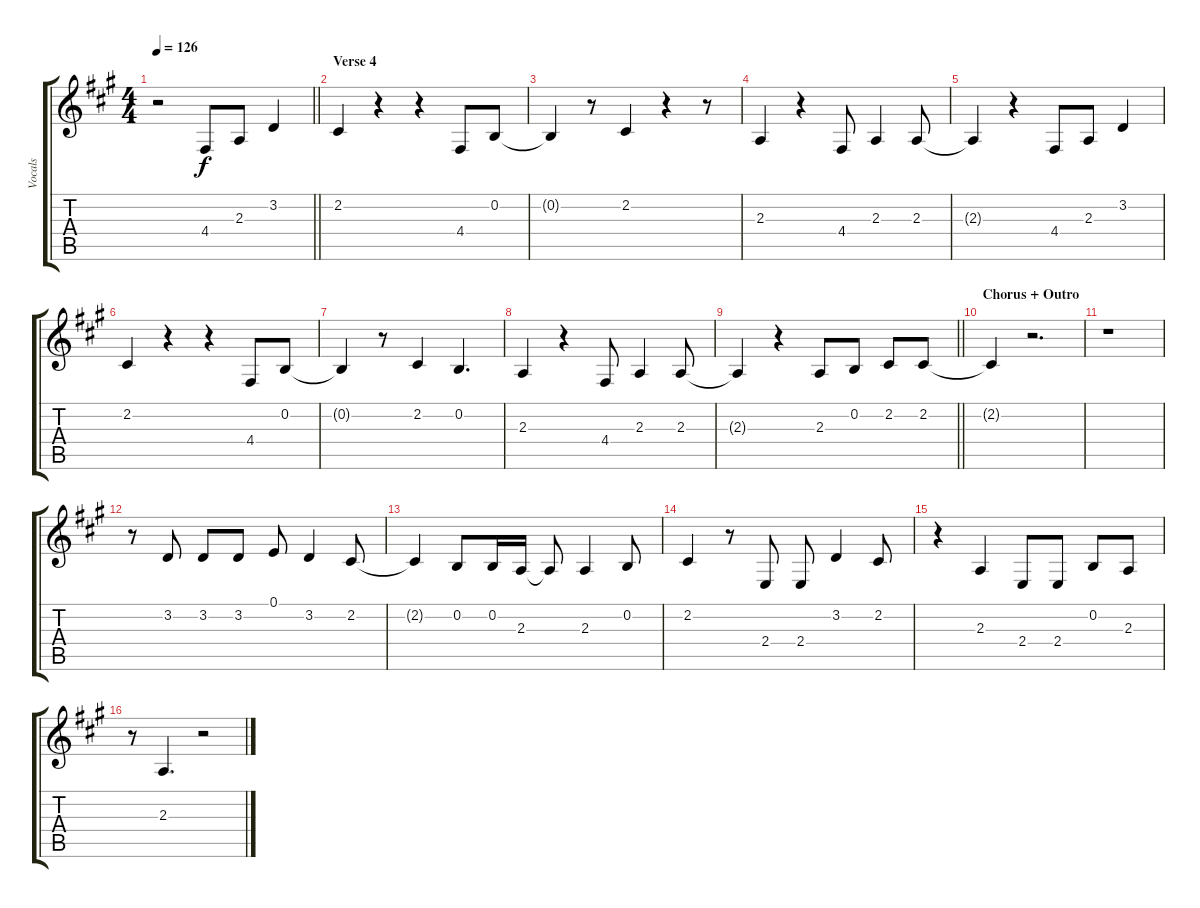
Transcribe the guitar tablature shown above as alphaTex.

\track ("Vocals" "Vocals") {instrument trumpet}
\staff {score tabs}
\tuning (E4 B3 G3 D3 A2 E2) {hide}
\ts (4 4)
\tempo 126
\clef g2
\barLineRight lightlight
\ks a
r.2{dy f} 4.4.8 2.3.8 3.2.4 |
\section ("" "Verse 4")
2.2.4 r.4 r.4 4.4.8 0.2.8 |
0.2{t}.4 r.8 2.2.4 r.4 r.8 |
2.3.4 r.4 4.4.8 2.3.4 2.3.8 |
2.3{t}.4 r.4 4.4.8 2.3.8 3.2.4 |
2.2.4 r.4 r.4 4.4.8 0.2.8 |
0.2{t}.4 r.8 2.2.4 0.2.4{d} |
2.3.4 r.4 4.4.8 2.3.4 2.3.8 |
\barLineRight lightlight
2.3{t}.4 r.4 2.3.8 0.2.8 2.2.8 2.2.8 |
\section ("" "Chorus + Outro")
2.2{t}.4 r.2{d} |
r.1 |
r.8 3.2.8 3.2.8 3.2.8 0.1.8 3.2.4 2.2.8 |
2.2{t}.4 0.2.8 0.2.16 2.3.16 2.3{t}.8 2.3.4 0.2.8 |
2.2.4 r.8 2.4.8 2.4.8 3.2.4 2.2.8 |
r.4 2.3.4 2.4.8 2.4.8 0.2.8 2.3.8 |
r.8 2.3.4{d} r.2
